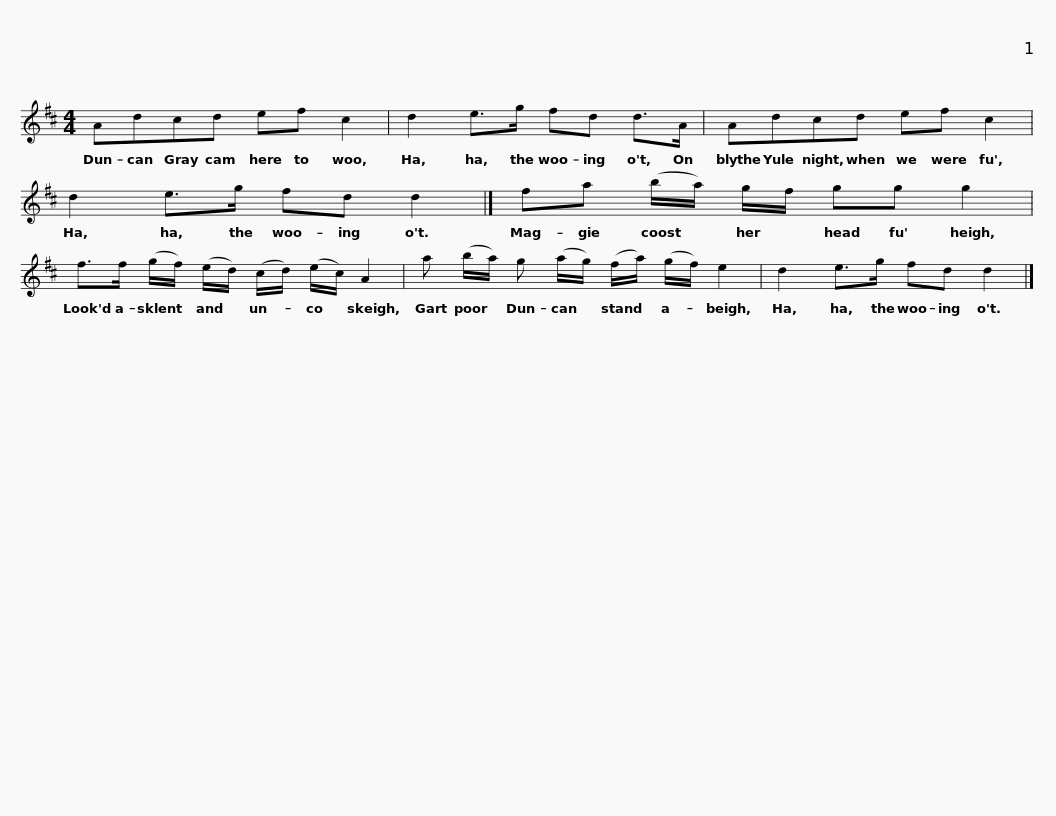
X:1
L:1/8
M:4/4
I:linebreak $
K:D
V:1 treble
V:1
 Adcd ef c2 | d2 e>g fd d>A |$ Adcd ef c2 | d2 e>g fd d2 |] fa (b/a/) g/f/ gg g2 |$ %5
 f>f (g/f/) (e/d/) (c/d/) (e/c/) A2 | a (b/a/) g (a/g/) (f/a/) (g/f/) e2 | d2 e>g fd d2 |] %8
